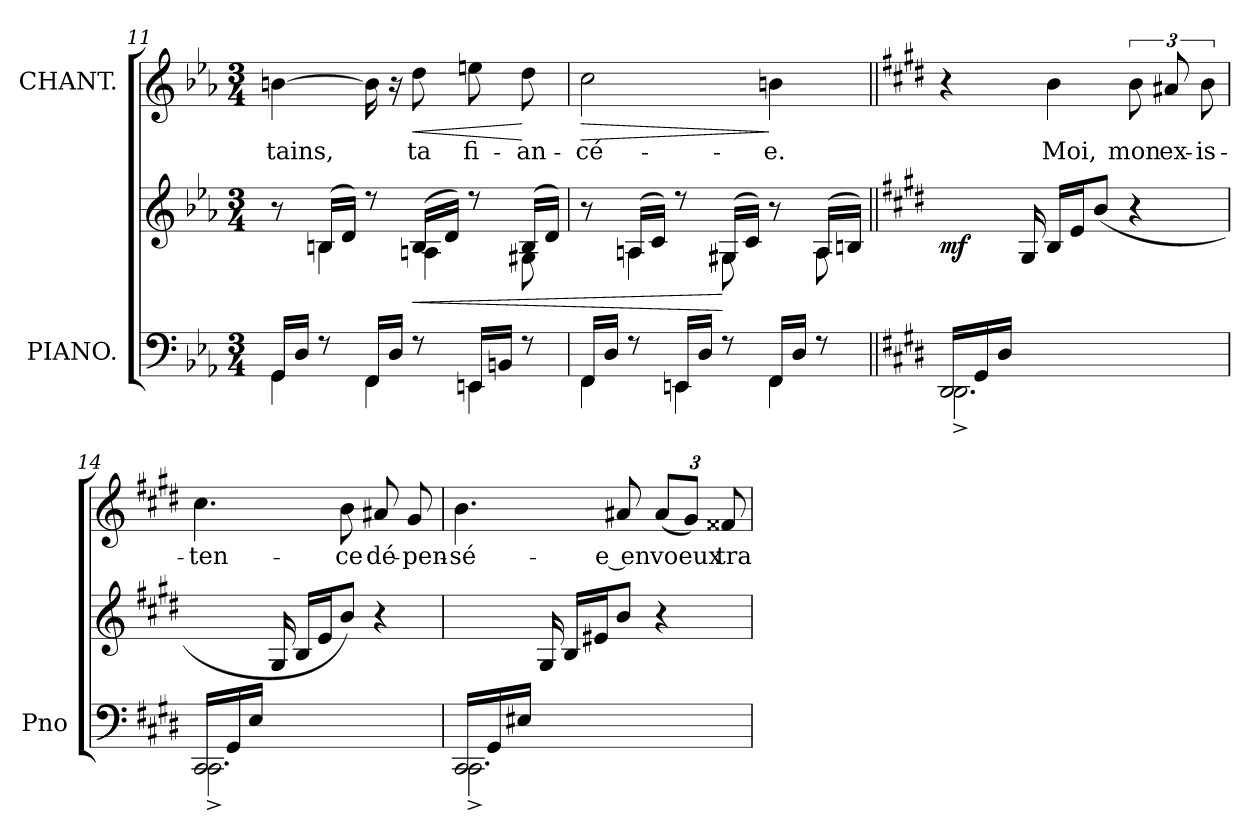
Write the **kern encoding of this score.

**kern	**kern	**dynam	**kern	**text	**dynam
*part2	*part2	*part2	*part1	*part1	*part1
*staff3	*staff2	*staff2/3	*staff1	*staff1	*staff1
*I"PIANO.	*	*	*I"CHANT.	*	*
*I'Pno	*	*	*	*	*
*clefF4	*clefG2	*	*clefG2	*	*
*k[b-e-a-]	*k[b-e-a-]	*	*k[b-e-a-]	*	*
*M3/4	*M3/4	*	*M3/4	*	*
=11	=11	=11	=11	=11	=11
*^	*^	*	*	*	*
16GG/LL	4GG\	8r	8ryy	.	[4bn\	-tains,	.
16D/JJ	.	.	.	.	.	.	.
8r	.	(<16Bn/LL	4B\	.	.	.	.
.	.	16d/JJ)	.	.	.	.	.
16FF/LL	4FF\	8r	.	.	16b\]	.	.
16D/JJ	.	.	.	.	16r	.	.
!	!	!	!	!LO:HP:b	!	!	!LO:HP:b
8r	.	(<16B/LL	4An\	<	8dd\	ta	<
.	.	16d/JJ)	.	.	.	.	.
16EEn/LL	4EE\	8r	.	.	8een\	fi-	.
16BBn/JJ	.	.	.	.	.	.	.
8r	.	(<16B/LL	8G#X\	.	8dd\	-an-	[
.	.	16d/JJ)	.	.	.	.	.
=12	=12	=12	=12	=12	=12	=12	=12
!	!	!	!	!	!	!	!LO:HP:b
16FF/LL	4FF\	8r	8ryy	.	2cc\	-cé-	>
16D/JJ	.	.	.	.	.	.	.
8r	.	(<16An/LL	4A\	.	.	.	.
.	.	16c/JJ)	.	.	.	.	.
16EEn/LL	4EE\	8r	.	.	.	.	.
16D/JJ	.	.	.	.	.	.	.
8r	.	(<16G#X/LL	8G#\	[	.	.	.
.	.	16c/JJ)	.	.	.	.	.
16FF/LL	4FF\	8r	8ryy	.	4bn\	-e.	]
16D/JJ	.	.	.	.	.	.	.
8r	.	(<16A/LL	8A\	.	.	.	.
.	.	16Bn/JJ)	.	.	.	.	.
*	*	*v	*v	*	*	*	*
=13||	=13||	=13||	=13||	=13||	=13||	=13||
*k[f#c#g#d#]	*	*k[f#c#g#d#]	*	*k[f#c#g#d#]	*	*
!LO:N:head=open	!	!	!LO:DY:b	!	!	!
16DD#/LL	(2.DD#^\	8.ryy	mf	4r	.	.
16GG#/	.	.	.	.	.	.
16D#/JJ	.	.	.	.	.	.
16ryy	.	16G#/	.	.	.	.
4.ryy	.	16B/LL	.	4b\	Moi,	.
.	.	16e/J	.	.	.	.
.	.	(8b/J	.	.	.	.
.	.	4r	.	12b\	mon	.
.	.	.	.	12a#X/	ex-	.
8ryy	.	.	.	.	.	.
.	.	.	.	12b\	-is-	.
=14	=14	=14	=14	=14	=14	=14
!LO:N:head=open	!	!	!	!	!	!
16CC#/LL	(2.CC#^\	8.ryy	.	4.cc#\	-ten-	.
16GG#/	.	.	.	.	.	.
16E/JJ	.	.	.	.	.	.
16ryy	.	16G#/	.	.	.	.
4.ryy	.	16B/LL	.	.	.	.
.	.	16e/J	.	.	.	.
.	.	8b/J)	.	8b\	-ce	.
.	.	4r	.	8a#X/	dé-	.
8ryy	.	.	.	8g#/	-pen-	.
=15	=15	=15	=15	=15	=15	=15
!LO:N:head=open	!	!	!	!	!	!
16CC#/LL	2.CC#^\	8.ryy	.	4.b\	-sé-	.
16GG#/	.	.	.	.	.	.
16E#X/JJ	.	.	.	.	.	.
16ryy	.	16G#/	.	.	.	.
4.ryy	.	16B/LL	.	.	.	.
.	.	16e#X/J	.	.	.	.
.	.	8b/J)	.	8a#X/	-e en	.
*	*	*	*	*Xbrackettup	*	*
.	.	4r	.	(12a#/L	voeux	.
.	.	.	.	12g#/J)	.	.
8ryy	.	.	.	.	.	.
.	.	.	.	12f##X/	tra-	.
*v	*v	*	*	*	*	*
=	=	=	=	=	=
*-	*-	*-	*-	*-	*-
